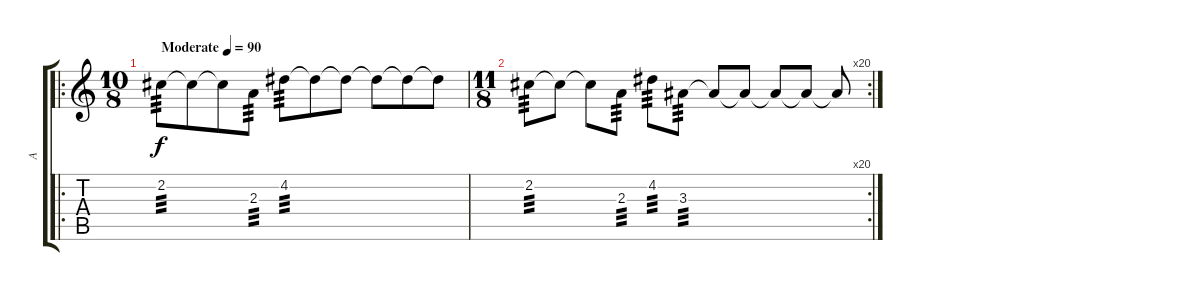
\track ("A" "A") {instrument electricguitarclean}
\staff {score tabs}
\tuning (E4 B3 G3 D3 A2 E2) {hide}
\ro
\ts (10 8)
\tempo (90 "Moderate")
\clef g2
\ks c
2.2.8{tp 3 dy f instrument electricguitarclean} 2.2{t}.8 2.2{t}.8 2.3.8{tp 3} 4.2.8{tp 3} 4.2{t}.8 4.2{t}.8 4.2{t}.8 4.2{t}.8 4.2{t}.8 |
\rc 20
\ts (11 8)
2.2.8{tp 3} 2.2{t}.8 2.2{t}.8 2.3.8{tp 3} 4.2.8{tp 3} 3.3.8{tp 3} 3.3{t}.8 3.3{t}.8 3.3{t}.8 3.3{t}.8 3.3{t}.8
